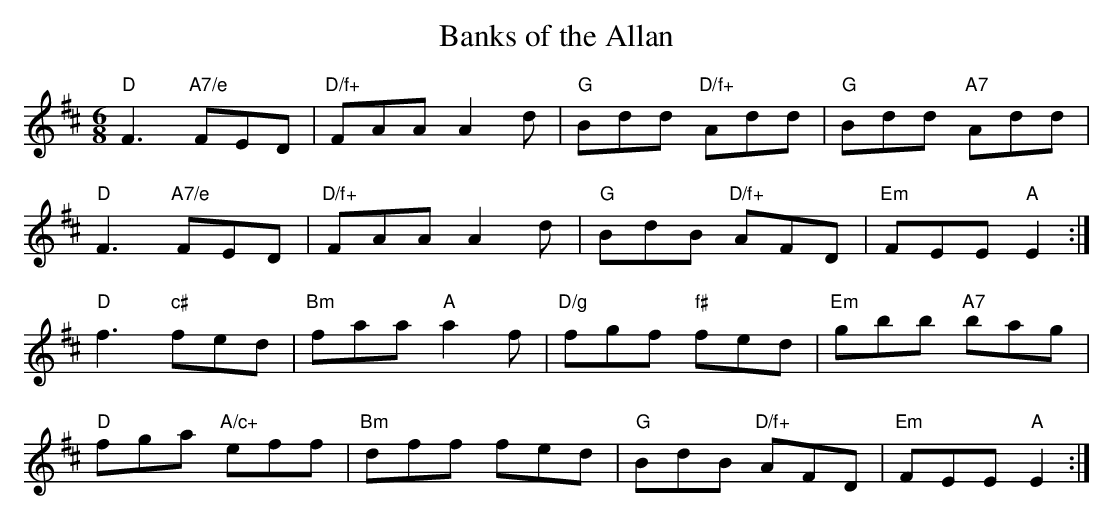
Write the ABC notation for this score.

X:1
T:Banks of the Allan
M:6/8
K:D
"D"F3 "A7/e"FED|"D/f+"FAA A2d|"G"Bdd "D/f+"Add|"G"Bdd "A7"Add|
"D"F3 "A7/e"FED|"D/f+"FAA A2d|"G"BdB "D/f+"AFD|"Em"FEE "A"E2:|
"D"f3 "c#"fed|"Bm"faa "A"a2f|"D/g"fgf "f#"fed|"Em"gbb "A7"bag|
"D"fga "A/c+"eff|"Bm"dff fed|"G"BdB "D/f+"AFD|"Em"FEE "A"E2:|
